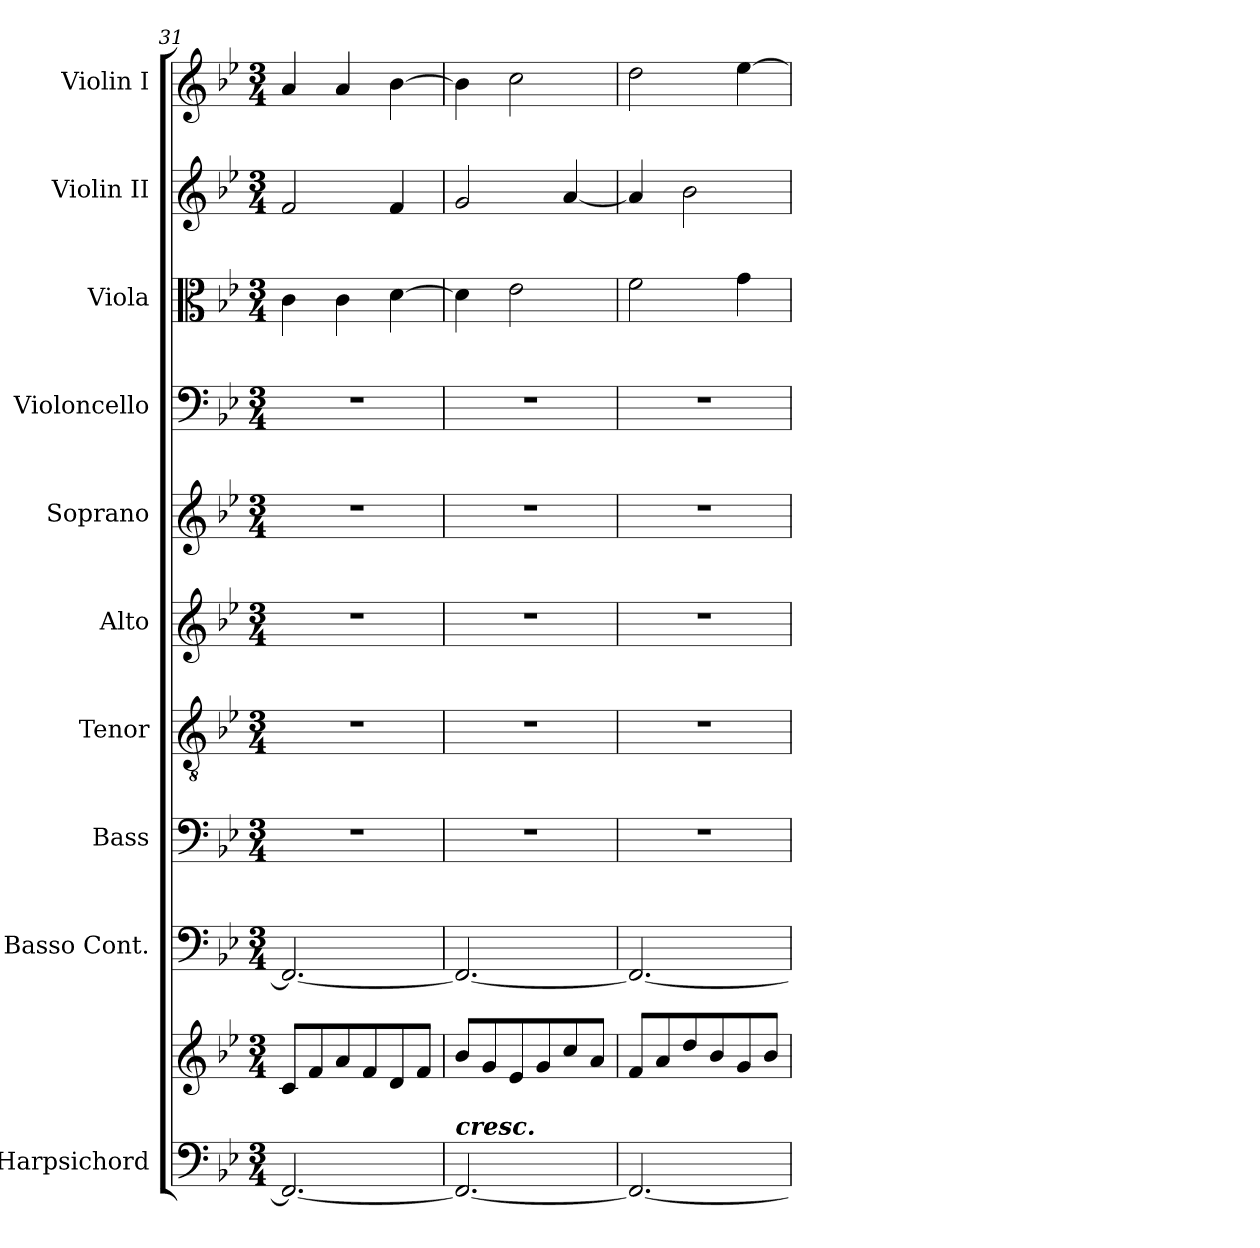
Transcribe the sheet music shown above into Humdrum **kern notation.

**kern	**kern	**kern	**kern	**kern	**kern	**kern	**kern	**kern	**kern	**kern
*part10	*part10	*part9	*part8	*part7	*part6	*part5	*part4	*part3	*part2	*part1
*staff11	*staff10	*staff9	*staff8	*staff7	*staff6	*staff5	*staff4	*staff3	*staff2	*staff1
*I"Harpsichord	*	*I"Basso Cont.	*I"Bass	*I"Tenor	*I"Alto	*I"Soprano	*I"Violoncello	*I"Viola	*I"Violin II	*I"Violin I
*I'Hpsd.	*	*	*I'B.	*I'T.	*I'A.	*I'S.	*I'Vc.	*	*	*
!!LO:LB:g=z
*clefF4	*clefG2	*clefF4	*clefF4	*clefGv2	*clefG2	*clefG2	*clefF4	*clefC3	*clefG2	*clefG2
*	*	*	*	*ITrd7c12	*	*	*	*	*	*
*k[b-e-]	*k[b-e-]	*k[b-e-]	*k[b-e-]	*k[b-e-]	*k[b-e-]	*k[b-e-]	*k[b-e-]	*k[b-e-]	*k[b-e-]	*k[b-e-]
*B-:	*B-:	*B-:	*B-:	*B-:	*B-:	*B-:	*B-:	*B-:	*B-:	*B-:
*M3/4	*M3/4	*M3/4	*M3/4	*M3/4	*M3/4	*M3/4	*M3/4	*M3/4	*M3/4	*M3/4
=31	=31	=31	=31	=31	=31	=31	=31	=31	=31	=31
!	!	!	!LO:N:vis=1	!LO:N:vis=1	!LO:N:vis=1	!LO:N:vis=1	!LO:N:vis=1	!	!	!
2.FFi/_	8ci/L	2.FFi/_	2.r	2.r	2.r	2.r	2.r	4ci\	2fi/	4ai/
.	8fi/	.	.	.	.	.	.	.	.	.
.	8ai/	.	.	.	.	.	.	4ci\	.	4ai/
.	8fi/	.	.	.	.	.	.	.	.	.
.	8di/	.	.	.	.	.	.	[4di\	4fi/	[4b-i\
.	8fi/J	.	.	.	.	.	.	.	.	.
=32	=32	=32	=32	=32	=32	=32	=32	=32	=32	=32
!LO:TX:a:Bi:t=cresc.	!	!	!	!	!	!	!	!	!	!
!	!	!	!LO:N:vis=1	!LO:N:vis=1	!LO:N:vis=1	!LO:N:vis=1	!LO:N:vis=1	!	!	!
2.FFi/_	8b-i/L	2.FFi/_	2.r	2.r	2.r	2.r	2.r	4di\]	2gi/	4b-i\]
.	8gi/	.	.	.	.	.	.	.	.	.
.	8e-i/	.	.	.	.	.	.	2e-i\	.	2cci\
.	8gi/	.	.	.	.	.	.	.	.	.
.	8cci/	.	.	.	.	.	.	.	[4ai/	.
.	8ai/J	.	.	.	.	.	.	.	.	.
=33	=33	=33	=33	=33	=33	=33	=33	=33	=33	=33
!	!	!	!LO:N:vis=1	!LO:N:vis=1	!LO:N:vis=1	!LO:N:vis=1	!LO:N:vis=1	!	!	!
2.FFi/_	8fi/L	2.FFi/_	2.r	2.r	2.r	2.r	2.r	2fi\	4ai/]	2ddi\
.	8ai/	.	.	.	.	.	.	.	.	.
.	8ddi/	.	.	.	.	.	.	.	2b-i\	.
.	8b-i/	.	.	.	.	.	.	.	.	.
.	8gi/	.	.	.	.	.	.	4gi\	.	[4ee-i\
.	8b-i/J	.	.	.	.	.	.	.	.	.
=	=	=	=	=	=	=	=	=	=	=
*-	*-	*-	*-	*-	*-	*-	*-	*-	*-	*-
